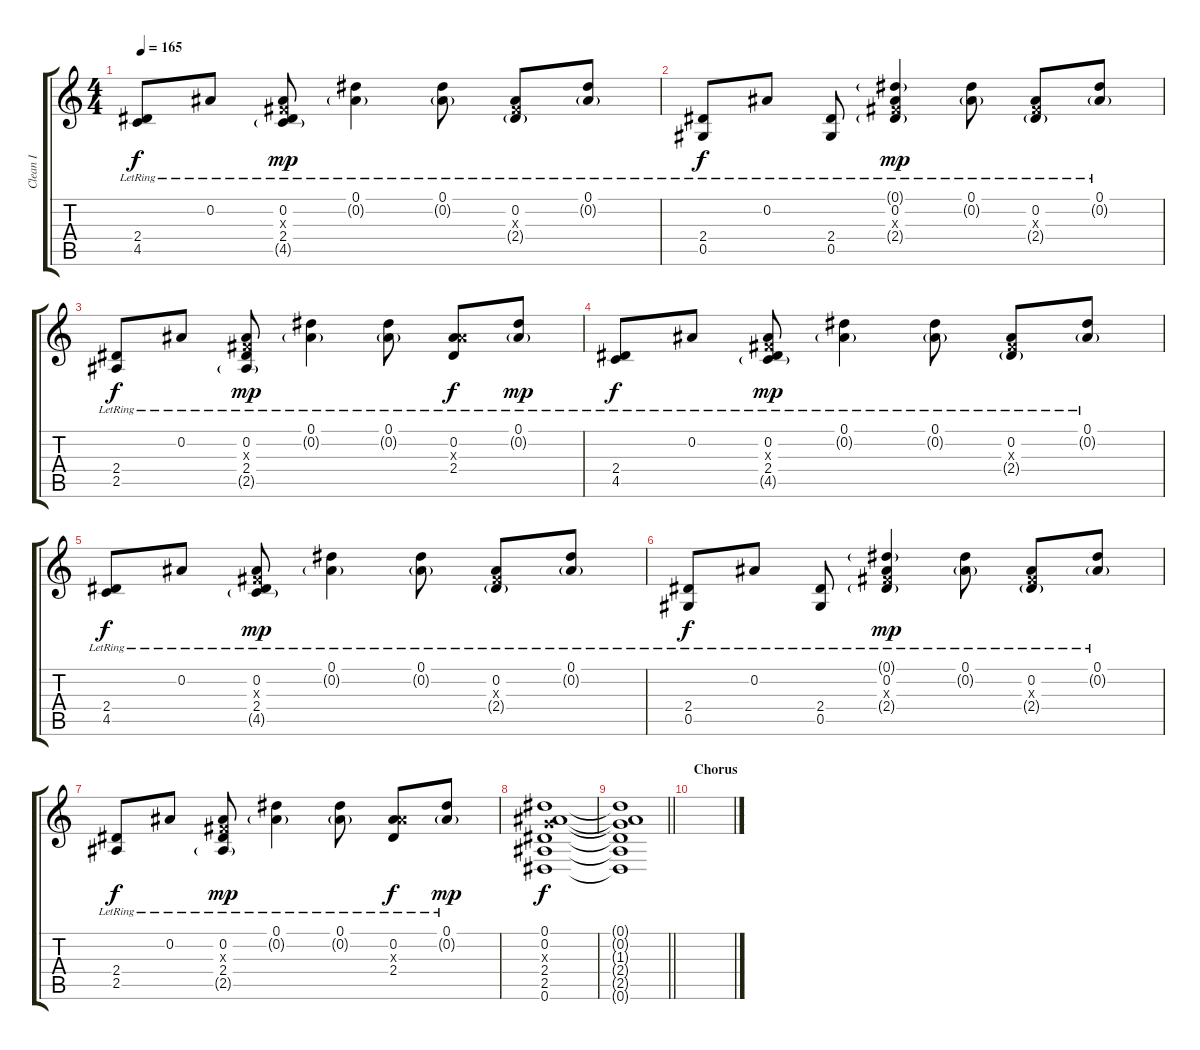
\track ("Clean I" "Clean I") {instrument electricguitarclean}
\staff {score tabs}
\tuning (Eb4 Bb3 Gb3 Db3 Ab2 Eb2) {hide}
\ts (4 4)
\tempo 165
\clef g2
\ks c
(2.4{lr} 4.5{lr}).8{dy f} 0.2{lr}.8 (0.2{lr} 0.3{x} 2.4{lr} 4.5{g lr}).8{dy mp} (0.1{lr} 0.2{g lr}).4 (0.1{lr} 0.2{g lr}).8 (0.2{lr} 0.3{x} 2.4{g lr}).8 (0.1{lr} 0.2{g lr}).8 |
(2.4{lr} 0.5{lr}).8{dy f} 0.2{lr}.8 (2.4{lr} 0.5).8 (0.1{g lr} 0.2 0.3{x} 2.4{g}).4{dy mp} (0.1{lr} 0.2{g lr}).8 (0.2{lr} 0.3{x} 2.4{g lr}).8 (0.1{lr} 0.2{g lr}).8 |
(2.4{lr} 2.5{lr}).8{dy f} 0.2{lr}.8 (0.2 0.3{x} 2.4{lr} 2.5{g}).8{dy mp} (0.1{lr} 0.2{g lr}).4 (0.1{lr} 0.2{g lr}).8 (0.2{lr} 4.3{x} 2.4{lr}).8{dy f} (0.1{lr} 0.2{g lr}).8{dy mp} |
(2.4{lr} 4.5{lr}).8{dy f} 0.2{lr}.8 (0.2{lr} 0.3{x} 2.4{lr} 4.5{g lr}).8{dy mp} (0.1{lr} 0.2{g lr}).4 (0.1{lr} 0.2{g lr}).8 (0.2{lr} 0.3{x} 2.4{g lr}).8 (0.1{lr} 0.2{g lr}).8 |
(2.4{lr} 4.5{lr}).8{dy f} 0.2{lr}.8 (0.2{lr} 0.3{x} 2.4{lr} 4.5{g lr}).8{dy mp} (0.1{lr} 0.2{g lr}).4 (0.1{lr} 0.2{g lr}).8 (0.2{lr} 0.3{x} 2.4{g lr}).8 (0.1{lr} 0.2{g lr}).8 |
(2.4{lr} 0.5{lr}).8{dy f} 0.2{lr}.8 (2.4{lr} 0.5).8 (0.1{g lr} 0.2{lr} 0.3{x} 2.4{g}).4{dy mp} (0.1{lr} 0.2{g lr}).8 (0.2{lr} 0.3{x} 2.4{g lr}).8 (0.1{lr} 0.2{g lr}).8 |
(2.4{lr} 2.5{lr}).8{dy f} 0.2{lr}.8 (0.2 0.3{x} 2.4{lr} 2.5{g}).8{dy mp} (0.1{lr} 0.2{g lr}).4 (0.1{lr} 0.2{g lr}).8 (0.2{lr} 4.3{x} 2.4{lr}).8{dy f} (0.1{lr} 0.2{g lr}).8{dy mp} |
(0.1 0.2 1.3{x} 2.4 2.5 0.6).1{dy f} |
\barLineRight lightlight
(0.1{t} 0.2{t} 1.3{t} 2.4{t} 2.5{t} 0.6{t}).1 |
\section ("" "Chorus")
